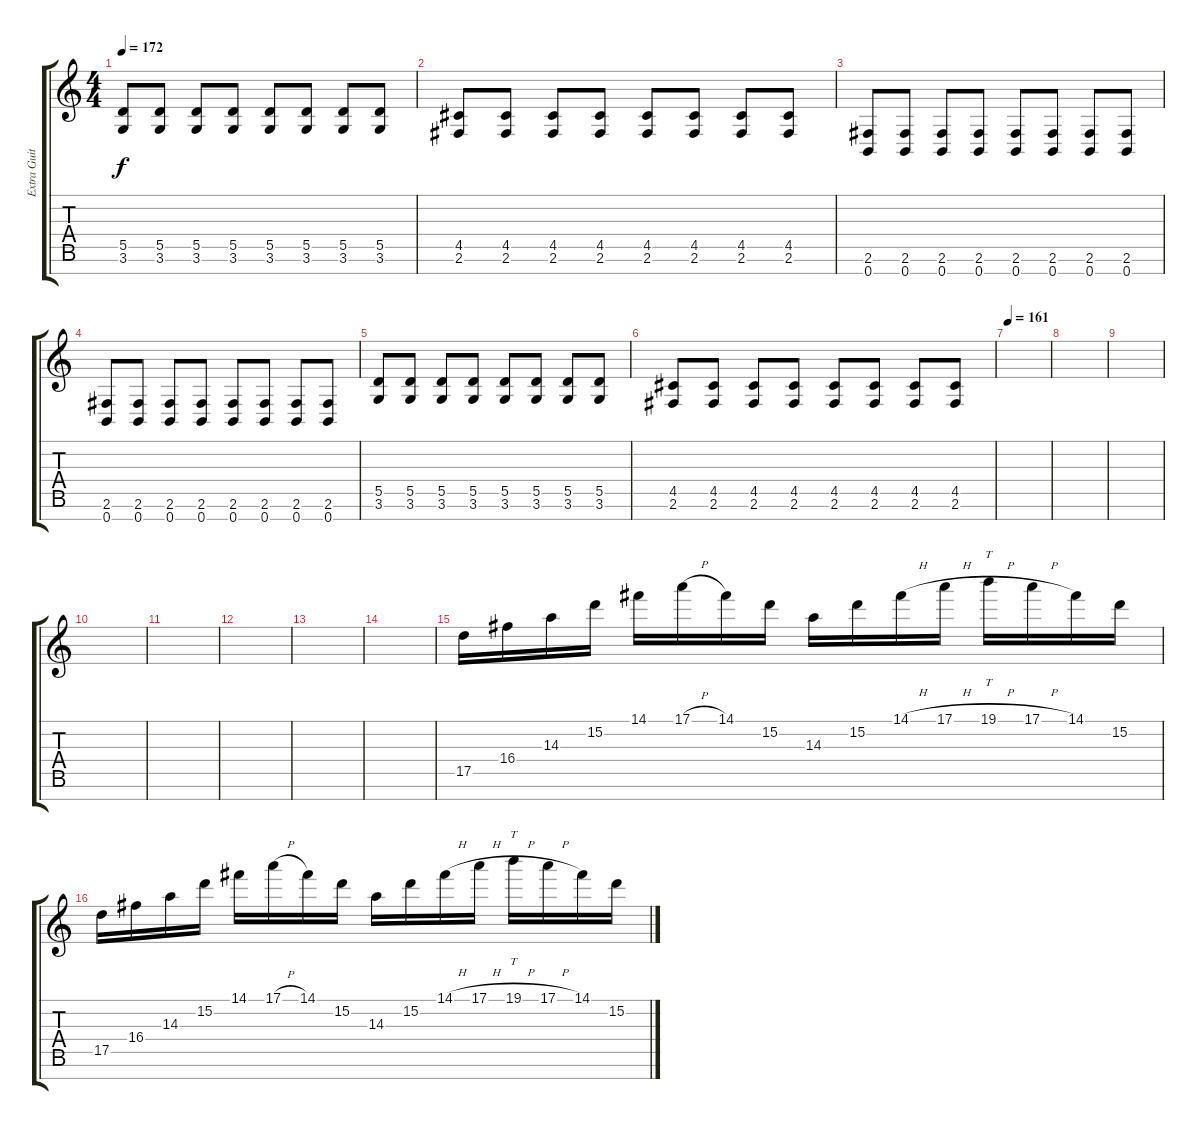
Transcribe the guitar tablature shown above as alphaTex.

\track ("Extra Guitar" "Extra Guit") {instrument distortionguitar}
\staff {score tabs}
\tuning (E4 B3 G3 D3 A2 E2 B1) {hide}
\ts (4 4)
\tempo 172
\clef g2
\ks c
(5.5 3.6).8{dy f} (5.5 3.6).8 (5.5 3.6).8 (5.5 3.6).8 (5.5 3.6).8 (5.5 3.6).8 (5.5 3.6).8 (5.5 3.6).8 |
(4.5 2.6).8 (4.5 2.6).8 (4.5 2.6).8 (4.5 2.6).8 (4.5 2.6).8 (4.5 2.6).8 (4.5 2.6).8 (4.5 2.6).8 |
(2.6 0.7).8 (2.6 0.7).8 (2.6 0.7).8 (2.6 0.7).8 (2.6 0.7).8 (2.6 0.7).8 (2.6 0.7).8 (2.6 0.7).8 |
(2.6 0.7).8 (2.6 0.7).8 (2.6 0.7).8 (2.6 0.7).8 (2.6 0.7).8 (2.6 0.7).8 (2.6 0.7).8 (2.6 0.7).8 |
(5.5 3.6).8 (5.5 3.6).8 (5.5 3.6).8 (5.5 3.6).8 (5.5 3.6).8 (5.5 3.6).8 (5.5 3.6).8 (5.5 3.6).8 |
(4.5 2.6).8 (4.5 2.6).8 (4.5 2.6).8 (4.5 2.6).8 (4.5 2.6).8 (4.5 2.6).8 (4.5 2.6).8 (4.5 2.6).8 |
\tempo 161
|
|
|
|
|
|
|
|
17.5.16 16.4.16 14.3.16 15.2.16 14.1.16 17.1{h}.16 14.1.16 15.2.16 14.3.16 15.2.16 14.1{h}.16 17.1{h}.16 19.1{h}.16{tt} 17.1{h}.16 14.1.16 15.2.16 |
17.5.16 16.4.16 14.3.16 15.2.16 14.1.16 17.1{h}.16 14.1.16 15.2.16 14.3.16 15.2.16 14.1{h}.16 17.1{h}.16 19.1{h}.16{tt} 17.1{h}.16 14.1.16 15.2.16
